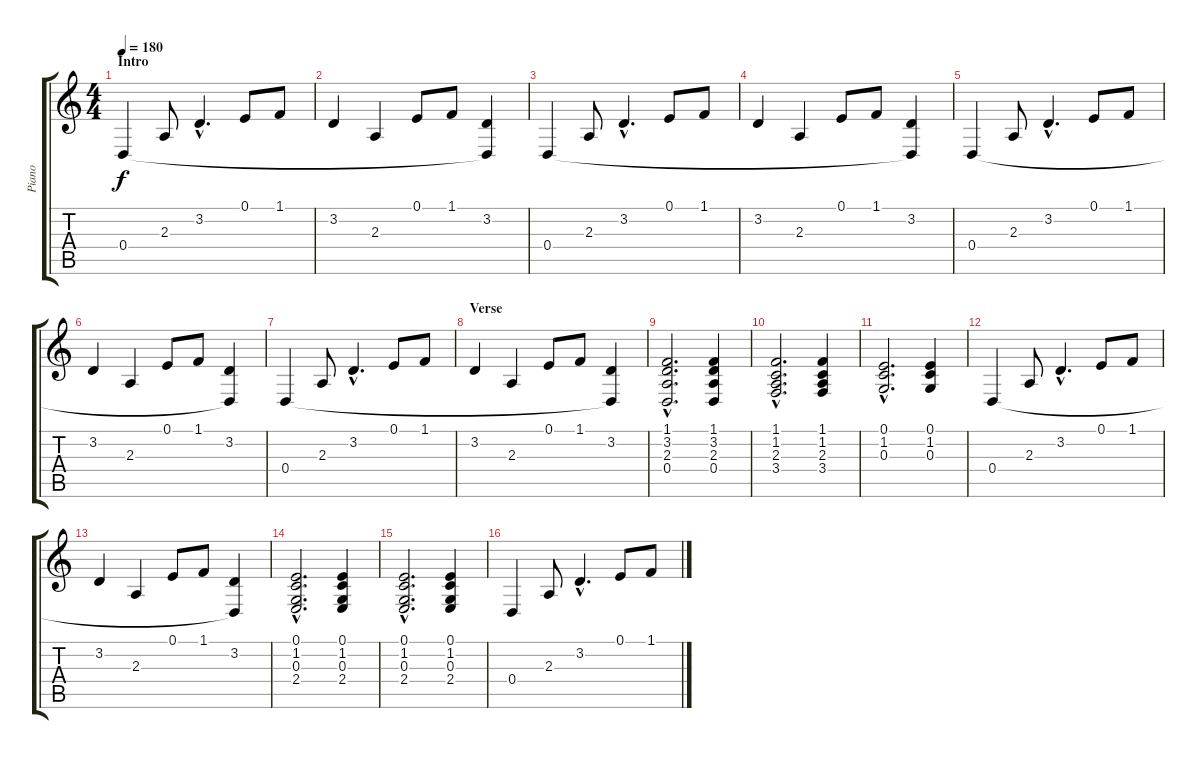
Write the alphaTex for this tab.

\track ("Piano" "Piano") {instrument electricpiano2}
\staff {score tabs}
\tuning (E4 B3 G3 D3 A2 E2) {hide}
\ts (4 4)
\section ("" "Intro")
\tempo 180
\clef g2
\ks c
0.4.4{dy f instrument electricpiano2} 2.3.8 3.2{hac}.4{d} 0.1.8 1.1.8 |
3.2.4 2.3.4 0.1.8 1.1.8 (3.2 0.4{t}).4 |
0.4.4 2.3.8 3.2{hac}.4{d} 0.1.8 1.1.8 |
3.2.4 2.3.4 0.1.8 1.1.8 (3.2 0.4{t}).4 |
0.4.4 2.3.8 3.2{hac}.4{d} 0.1.8 1.1.8 |
3.2.4 2.3.4 0.1.8 1.1.8 (3.2 0.4{t}).4 |
0.4.4 2.3.8 3.2{hac}.4{d} 0.1.8 1.1.8 |
\section ("" "Verse")
3.2.4 2.3.4 0.1.8 1.1.8 (3.2 0.4{t}).4 |
(1.1{hac} 3.2{hac} 2.3{hac} 0.4{hac}).2{d} (1.1 3.2 2.3 0.4).4 |
(1.1{hac} 1.2{hac} 2.3{hac} 3.4{hac}).2{d} (1.1 1.2 2.3 3.4).4 |
(0.1{hac} 1.2{hac} 0.3{hac}).2{d} (0.1 1.2 0.3).4 |
0.4.4 2.3.8 3.2{hac}.4{d} 0.1.8 1.1.8 |
3.2.4 2.3.4 0.1.8 1.1.8 (3.2 0.4{t}).4 |
(0.1{hac} 1.2{hac} 0.3{hac} 2.4{hac}).2{d} (0.1 1.2 0.3 2.4).4 |
(0.1{hac} 1.2{hac} 0.3{hac} 2.4{hac}).2{d} (0.1 1.2 0.3 2.4).4 |
0.4.4 2.3.8 3.2{hac}.4{d} 0.1.8 1.1.8
